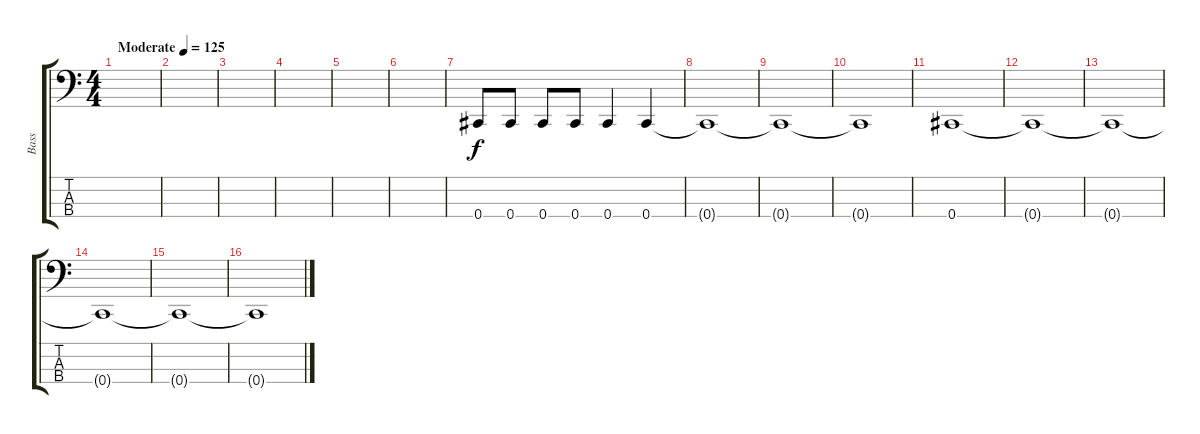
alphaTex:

\track ("Bass" "Bass") {instrument electricbasspick}
\staff {score tabs}
\tuning (Gb2 Db2 Ab1 Db1) {hide}
\ts (4 4)
\tempo (125 "Moderate")
\clef f4
\ks c
|
|
|
|
|
|
0.4.8 0.4.8 0.4.8 0.4.8 0.4.4 0.4.4 |
0.4{t}.1 |
0.4{t}.1 |
0.4{t}.1 |
0.4.1 |
0.4{t}.1 |
0.4{t}.1 |
0.4{t}.1 |
0.4{t}.1 |
0.4{t}.1
